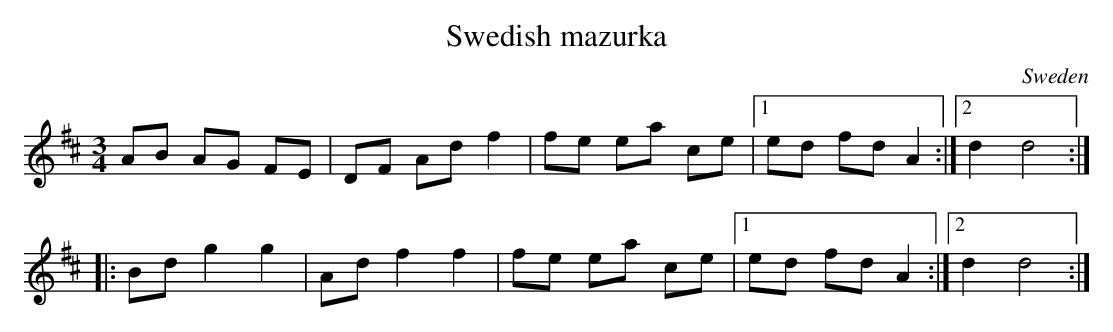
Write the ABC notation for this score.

X:1
T:Swedish mazurka
O:Sweden
M:3/4
K:D
AB AG FE| DF Ad f2|fe ea ce|1ed fd A2:|2d2d4:|*
|:Bdg2g2| Ad f2f2|fe ea ce|1ed fd A2:|2d2d4:|**
